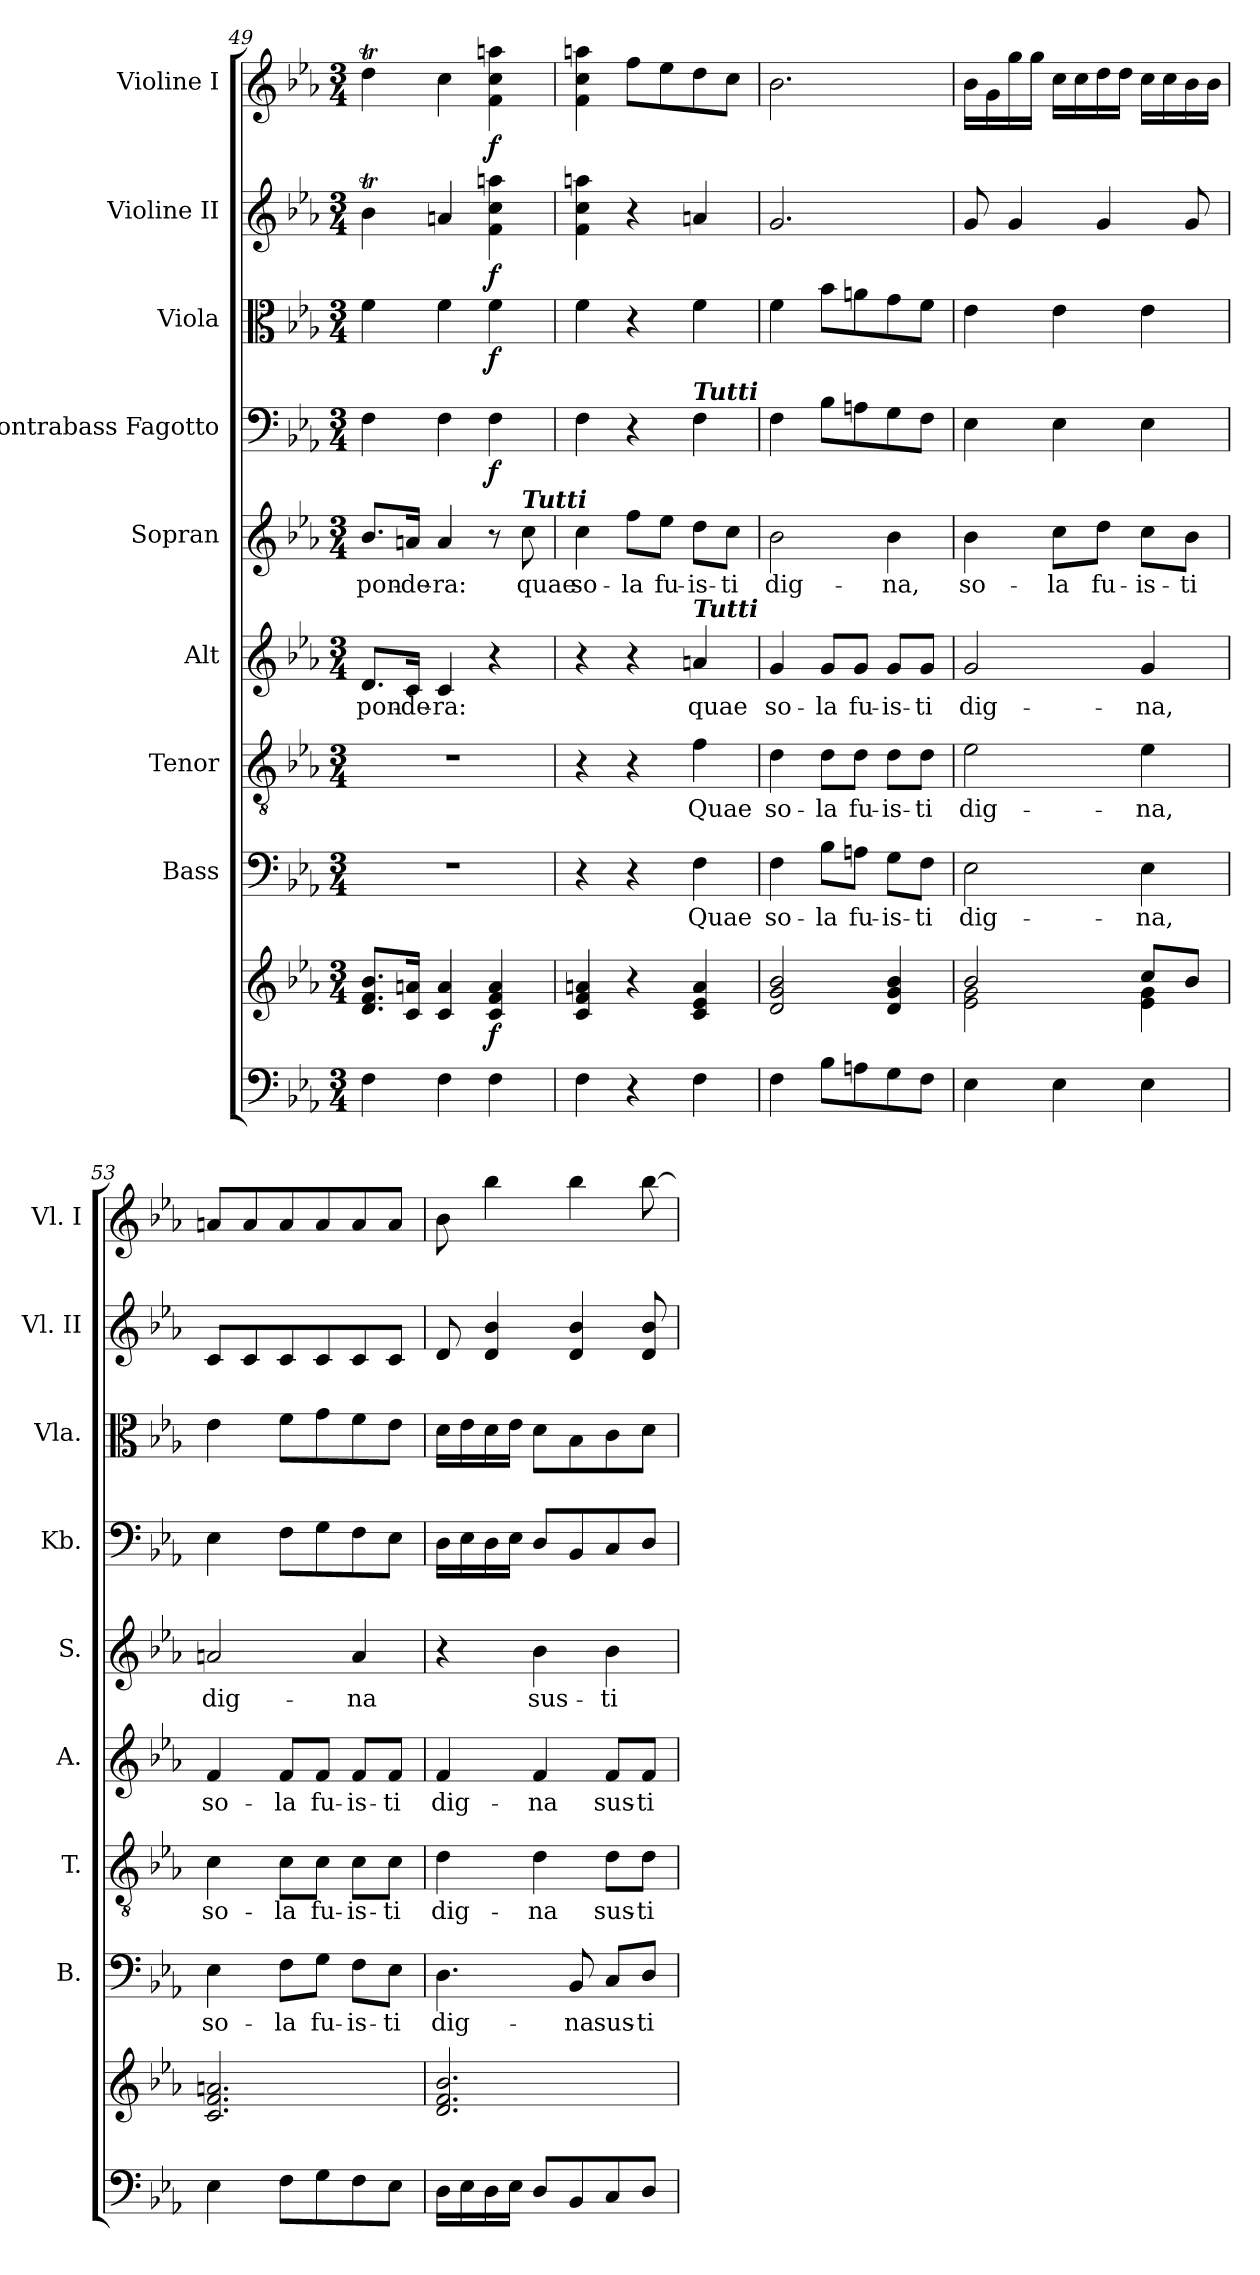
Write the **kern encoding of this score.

**kern	**kern	**dynam	**kern	**text	**kern	**text	**kern	**text	**kern	**text	**kern	**dynam	**kern	**dynam	**kern	**dynam	**kern	**dynam
*part9	*part9	*part9	*part8	*part8	*part7	*part7	*part6	*part6	*part5	*part5	*part4	*part4	*part3	*part3	*part2	*part2	*part1	*part1
*staff10	*staff9	*staff9/10	*staff8	*staff8	*staff7	*staff7	*staff6	*staff6	*staff5	*staff5	*staff4	*staff4	*staff3	*staff3	*staff2	*staff2	*staff1	*staff1
*	*	*	*I"Bass	*	*I"Tenor	*	*I"Alt	*	*I"Sopran	*	*I"Kontrabass Fagotto	*	*I"Viola	*	*I"Violine II	*	*I"Violine I	*
*	*	*	*I'B.	*	*I'T.	*	*I'A.	*	*I'S.	*	*I'Kb.	*	*I'Vla.	*	*I'Vl. II	*	*I'Vl. I	*
*clefF4	*clefG2	*	*clefF4	*	*clefGv2	*	*clefG2	*	*clefG2	*	*clefF4	*	*clefC3	*	*clefG2	*	*clefG2	*
*	*	*	*	*	*	*	*	*	*	*	*ITrd7c12	*	*	*	*	*	*	*
*k[b-e-a-]	*k[b-e-a-]	*	*k[b-e-a-]	*	*k[b-e-a-]	*	*k[b-e-a-]	*	*k[b-e-a-]	*	*k[b-e-a-]	*	*k[b-e-a-]	*	*k[b-e-a-]	*	*k[b-e-a-]	*
*E-:	*E-:	*	*E-:	*	*E-:	*	*E-:	*	*E-:	*	*E-:	*	*E-:	*	*E-:	*	*E-:	*
*M3/4	*M3/4	*	*M3/4	*	*M3/4	*	*M3/4	*	*M3/4	*	*M3/4	*	*M3/4	*	*M3/4	*	*M3/4	*
=49	=49	=49	=49	=49	=49	=49	=49	=49	=49	=49	=49	=49	=49	=49	=49	=49	=49	=49
!	!	!	!	!	!	!	!	!LO:LY:b	!	!LO:LY:b	!	!	!	!	!	!	!	!
4F\	8.d/ 8.f/ 8.b-/L	.	2.r	.	2.r	.	8.d/L	pon-	8.b-/L	pon-	4FF\	.	4f\	.	4b-T\	.	4ddt\	.
!	!	!	!	!	!	!	!	!LO:LY:b	!	!LO:LY:b	!	!	!	!	!	!	!	!
.	16c/ 16an/Jk	.	.	.	.	.	16c/Jk	-de-	16an/Jk	-de-	.	.	.	.	.	.	.	.
!	!	!	!	!	!	!	!	!LO:LY:b	!	!LO:LY:b	!	!	!	!	!	!	!	!
4F\	4c/ 4a/	.	.	.	.	.	4c/	-ra:	4a/	-ra:	4FF\	.	4f\	.	4an/	.	4cc\	.
!	!	!LO:DY:b	!	!	!	!	!	!	!	!	!	!LO:DY:b	!	!LO:DY:b	!	!LO:DY:b	!	!LO:DY:b
4F\	4c/ 4f/ 4a/	f	.	.	.	.	4r	.	8r	.	4FF\	f	4f\	f	4f\ 4cc\ 4aan\	f	4f\ 4cc\ 4aan\	f
!	!	!	!	!	!	!	!	!	!LO:TX:a:Bi:t=Tutti	!	!	!	!	!	!	!	!	!
!	!	!	!	!	!	!	!	!	!	!LO:LY:b	!	!	!	!	!	!	!	!
.	.	.	.	.	.	.	.	.	8cc\	quae	.	.	.	.	.	.	.	.
=50	=50	=50	=50	=50	=50	=50	=50	=50	=50	=50	=50	=50	=50	=50	=50	=50	=50	=50
!	!	!	!	!	!	!	!	!	!	!LO:LY:b	!	!	!	!	!	!	!	!
4F\	4c/ 4f/ 4an/	.	4r	.	4r	.	4r	.	4cc\	so-	4FF\	.	4f\	.	4f\ 4cc\ 4aan\	.	4f\ 4cc\ 4aan\	.
!	!	!	!	!	!	!	!	!	!	!LO:LY:b	!	!	!	!	!	!	!	!
4r	4r	.	4r	.	4r	.	4r	.	8ff\L	-la	4r	.	4r	.	4r	.	8ff\L	.
!	!	!	!	!	!	!	!	!	!	!LO:LY:b	!	!	!	!	!	!	!	!
.	.	.	.	.	.	.	.	.	8ee-\J	fu-	.	.	.	.	.	.	8ee-\	.
!	!	!	!	!	!	!	!	!	!	!	!LO:TX:a:Bi:t=Tutti	!	!	!	!	!	!	!
!	!	!	!	!	!	!	!LO:TX:a:Bi:t=Tutti	!	!	!	!	!	!	!	!	!	!	!
!	!	!	!	!LO:LY:b	!	!LO:LY:b	!	!LO:LY:b	!	!LO:LY:b	!	!	!	!	!	!	!	!
4F\	4c/ 4e-/ 4a/	.	4F\	Quae	4f\	Quae	4an/	quae	8dd\L	-is-	4FF\	.	4f\	.	4an/	.	8dd\	.
!	!	!	!	!	!	!	!	!	!	!LO:LY:b	!	!	!	!	!	!	!	!
.	.	.	.	.	.	.	.	.	8cc\J	-ti	.	.	.	.	.	.	8cc\J	.
!!LO:PB:g=z
=51	=51	=51	=51	=51	=51	=51	=51	=51	=51	=51	=51	=51	=51	=51	=51	=51	=51	=51
!	!	!	!	!LO:LY:b	!	!LO:LY:b	!	!LO:LY:b	!	!LO:LY:b	!	!	!	!	!	!	!	!
4F\	2d/ 2g/ 2b-/	.	4F\	so-	4d\	so-	4g/	so-	2b-\	dig-	4FF\	.	4f\	.	2.g/	.	2.b-\	.
!	!	!	!	!LO:LY:b	!	!LO:LY:b	!	!LO:LY:b	!	!	!	!	!	!	!	!	!	!
8B-\L	.	.	8B-\L	-la	8d\L	-la	8g/L	-la	.	.	8BB-\L	.	8b-\L	.	.	.	.	.
!	!	!	!	!LO:LY:b	!	!LO:LY:b	!	!LO:LY:b	!	!	!	!	!	!	!	!	!	!
8An\	.	.	8An\J	fu-	8d\J	fu-	8g/J	fu-	.	.	8AAn\	.	8an\	.	.	.	.	.
!	!	!	!	!LO:LY:b	!	!LO:LY:b	!	!LO:LY:b	!	!LO:LY:b	!	!	!	!	!	!	!	!
8G\	4d/ 4g/ 4b-/	.	8G\L	-is-	8d\L	-is-	8g/L	-is-	4b-\	-na,	8GG\	.	8g\	.	.	.	.	.
!	!	!	!	!LO:LY:b	!	!LO:LY:b	!	!LO:LY:b	!	!	!	!	!	!	!	!	!	!
8F\J	.	.	8F\J	-ti	8d\J	-ti	8g/J	-ti	.	.	8FF\J	.	8f\J	.	.	.	.	.
=52	=52	=52	=52	=52	=52	=52	=52	=52	=52	=52	=52	=52	=52	=52	=52	=52	=52	=52
*	*^	*	*	*	*	*	*	*	*	*	*	*	*	*	*	*	*	*
!	!	!	!	!	!LO:LY:b	!	!LO:LY:b	!	!LO:LY:b	!	!LO:LY:b	!	!	!	!	!	!	!	!
4E-\	2b-/	2e-\ 2g\	.	2E-\	dig-	2e-\	dig-	2g/	dig-	4b-\	so-	4EE-\	.	4e-\	.	8g/	.	16b-\LL	.
.	.	.	.	.	.	.	.	.	.	.	.	.	.	.	.	.	.	16g\	.
.	.	.	.	.	.	.	.	.	.	.	.	.	.	.	.	4g/	.	16gg\	.
.	.	.	.	.	.	.	.	.	.	.	.	.	.	.	.	.	.	16gg\JJ	.
!	!	!	!	!	!	!	!	!	!	!	!LO:LY:b	!	!	!	!	!	!	!	!
4E-\	.	.	.	.	.	.	.	.	.	8cc\L	-la	4EE-\	.	4e-\	.	.	.	16cc\LL	.
.	.	.	.	.	.	.	.	.	.	.	.	.	.	.	.	.	.	16cc\	.
!	!	!	!	!	!	!	!	!	!	!	!LO:LY:b	!	!	!	!	!	!	!	!
.	.	.	.	.	.	.	.	.	.	8dd\J	fu-	.	.	.	.	4g/	.	16dd\	.
.	.	.	.	.	.	.	.	.	.	.	.	.	.	.	.	.	.	16dd\JJ	.
!	!	!	!	!	!LO:LY:b	!	!LO:LY:b	!	!LO:LY:b	!	!LO:LY:b	!	!	!	!	!	!	!	!
4E-\	8cc/L	4e-\ 4g\	.	4E-\	-na,	4e-\	-na,	4g/	-na,	8cc\L	-is-	4EE-\	.	4e-\	.	.	.	16cc\LL	.
.	.	.	.	.	.	.	.	.	.	.	.	.	.	.	.	.	.	16cc\	.
!	!	!	!	!	!	!	!	!	!	!	!LO:LY:b	!	!	!	!	!	!	!	!
.	8b-/J	.	.	.	.	.	.	.	.	8b-\J	-ti	.	.	.	.	8g/	.	16b-\	.
.	.	.	.	.	.	.	.	.	.	.	.	.	.	.	.	.	.	16b-\JJ	.
*	*v	*v	*	*	*	*	*	*	*	*	*	*	*	*	*	*	*	*	*
=53	=53	=53	=53	=53	=53	=53	=53	=53	=53	=53	=53	=53	=53	=53	=53	=53	=53	=53
!	!	!	!	!LO:LY:b	!	!LO:LY:b	!	!LO:LY:b	!	!LO:LY:b	!	!	!	!	!	!	!	!
4E-\	2.c/ 2.f/ 2.an/	.	4E-\	so-	4c\	so-	4f/	so-	2an/	dig-	4EE-\	.	4e-\	.	8c/L	.	8an/L	.
.	.	.	.	.	.	.	.	.	.	.	.	.	.	.	8c/	.	8a/	.
!	!	!	!	!LO:LY:b	!	!LO:LY:b	!	!LO:LY:b	!	!	!	!	!	!	!	!	!	!
8F\L	.	.	8F\L	-la	8c\L	-la	8f/L	-la	.	.	8FF\L	.	8f\L	.	8c/	.	8a/	.
!	!	!	!	!LO:LY:b	!	!LO:LY:b	!	!LO:LY:b	!	!	!	!	!	!	!	!	!	!
8G\	.	.	8G\J	fu-	8c\J	fu-	8f/J	fu-	.	.	8GG\	.	8g\	.	8c/	.	8a/	.
!	!	!	!	!LO:LY:b	!	!LO:LY:b	!	!LO:LY:b	!	!LO:LY:b	!	!	!	!	!	!	!	!
8F\	.	.	8F\L	-is-	8c\L	-is-	8f/L	-is-	4a/	-na	8FF\	.	8f\	.	8c/	.	8a/	.
!	!	!	!	!LO:LY:b	!	!LO:LY:b	!	!LO:LY:b	!	!	!	!	!	!	!	!	!	!
8E-\J	.	.	8E-\J	-ti	8c\J	-ti	8f/J	-ti	.	.	8EE-\J	.	8e-\J	.	8c/J	.	8a/J	.
=54	=54	=54	=54	=54	=54	=54	=54	=54	=54	=54	=54	=54	=54	=54	=54	=54	=54	=54
!	!	!	!	!LO:LY:b	!	!LO:LY:b	!	!LO:LY:b	!	!	!	!	!	!	!	!	!	!
16D\LL	2.d/ 2.f/ 2.b-/	.	4.D\	dig-	4d\	dig-	4f/	dig-	4r	.	16DD\LL	.	16d\LL	.	8d/	.	8b-\	.
16E-\	.	.	.	.	.	.	.	.	.	.	16EE-\	.	16e-\	.	.	.	.	.
16D\	.	.	.	.	.	.	.	.	.	.	16DD\	.	16d\	.	4d/ 4b-/	.	4bb-\	.
16E-\JJ	.	.	.	.	.	.	.	.	.	.	16EE-\JJ	.	16e-\JJ	.	.	.	.	.
!	!	!	!	!	!	!LO:LY:b	!	!LO:LY:b	!	!LO:LY:b	!	!	!	!	!	!	!	!
8D/L	.	.	.	.	4d\	-na	4f/	-na	4b-\	sus-	8DD/L	.	8d\L	.	.	.	.	.
!	!	!	!	!LO:LY:b	!	!	!	!	!	!	!	!	!	!	!	!	!	!
8BB-/	.	.	8BB-/	-na	.	.	.	.	.	.	8BBB-/	.	8B-\	.	4d/ 4b-/	.	4bb-\	.
!	!	!	!	!LO:LY:b	!	!LO:LY:b	!	!LO:LY:b	!	!LO:LY:b	!	!	!	!	!	!	!	!
8C/	.	.	8C/L	sus-	8d\L	sus-	8f/L	sus-	4b-\	-ti-	8CC/	.	8c\	.	.	.	.	.
!	!	!	!	!LO:LY:b	!	!LO:LY:b	!	!LO:LY:b	!	!	!	!	!	!	!	!	!	!
8D/J	.	.	8D/J	-ti-	8d\J	-ti-	8f/J	-ti-	.	.	8DD/J	.	8d\J	.	8d/ 8b-/	.	[8bb-\	.
=	=	=	=	=	=	=	=	=	=	=	=	=	=	=	=	=	=	=
*-	*-	*-	*-	*-	*-	*-	*-	*-	*-	*-	*-	*-	*-	*-	*-	*-	*-	*-
